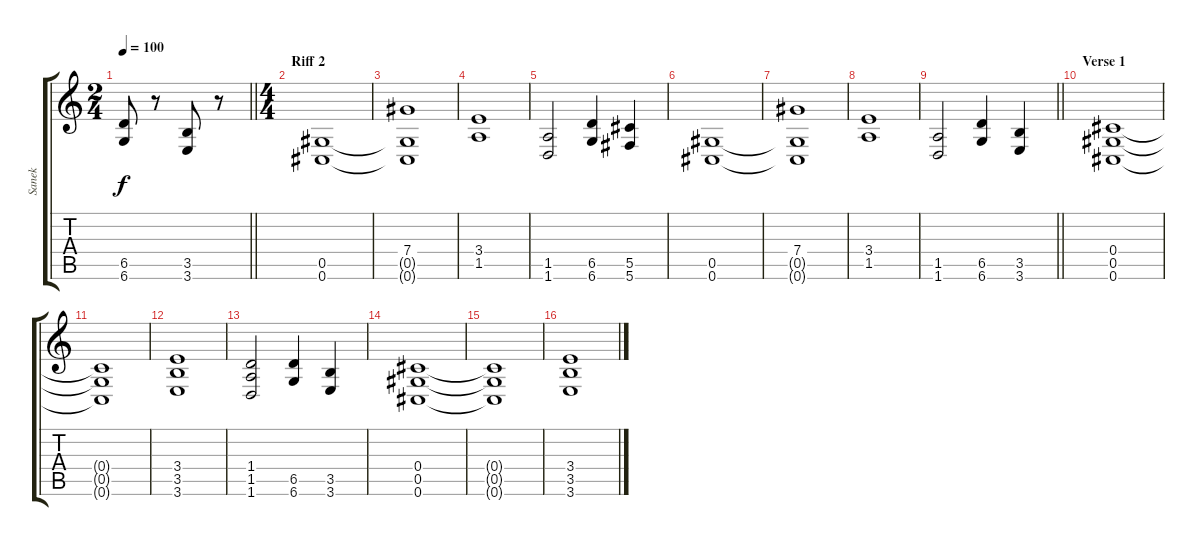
\track ("Sanek" "Sanek") {instrument distortionguitar}
\staff {score tabs}
\tuning (Eb4 Bb3 Gb3 Db3 Ab2 Db2) {hide}
\ts (2 4)
\tempo 100
\clef g2
\barLineRight lightlight
\ks c
(6.5 6.6).8{dy f} r.8 (3.5 3.6).8 r.8 |
\ts (4 4)
\section ("" "Riff 2")
(0.5 0.6).1 |
(7.4 0.5{t} 0.6{t}).1 |
(3.4 1.5).1 |
(1.5 1.6).2 (6.5 6.6).4 (5.5 5.6).4 |
(0.5 0.6).1 |
(7.4 0.5{t} 0.6{t}).1 |
(3.4 1.5).1 |
\barLineRight lightlight
(1.5 1.6).2 (6.5 6.6).4 (3.5 3.6).4 |
\section ("" "Verse 1")
(0.4 0.5 0.6).1 |
(0.4{t} 0.5{t} 0.6{t}).1 |
(3.4 3.5 3.6).1 |
(1.4 1.5 1.6).2 (6.5 6.6).4 (3.5 3.6).4 |
(0.4 0.5 0.6).1 |
(0.4{t} 0.5{t} 0.6{t}).1 |
(3.4 3.5 3.6).1
